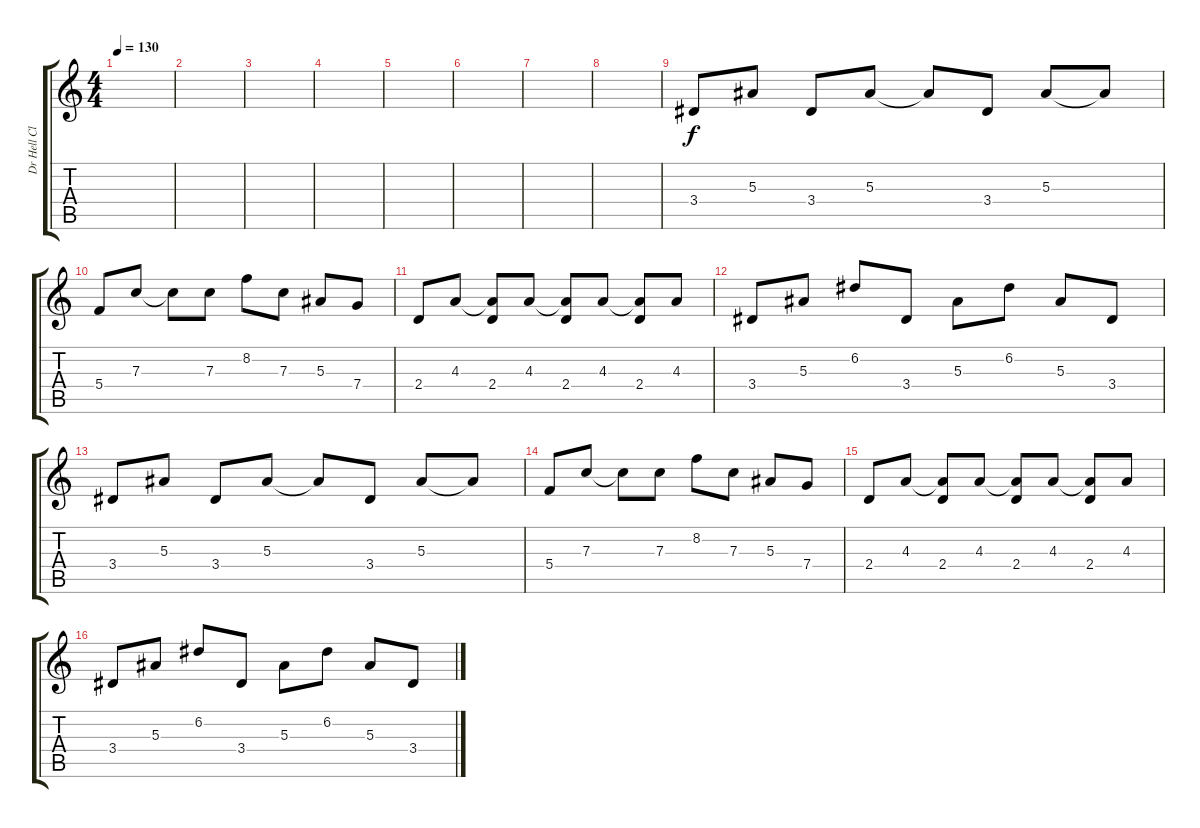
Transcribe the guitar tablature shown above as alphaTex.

\track ("Dr Hell Cl." "Dr Hell Cl") {instrument electricguitarjazz}
\staff {score tabs}
\tuning (D4 A3 F3 C3 G2 C2) {hide}
\ts (4 4)
\tempo 130
\clef g2
\ks c
|
|
|
|
|
|
|
|
3.4.8 5.3.8 3.4.8 5.3.8 5.3{t}.8 3.4.8 5.3.8 5.3{t}.8 |
5.4.8 7.3.8 7.3{t}.8 7.3.8 8.2.8 7.3.8 5.3.8 7.4.8 |
2.4.8 4.3.8 (4.3{t} 2.4).8 4.3.8 (4.3{t} 2.4).8 4.3.8 (4.3{t} 2.4).8 4.3.8 |
3.4.8 5.3.8 6.2.8 3.4.8 5.3.8 6.2.8 5.3.8 3.4.8 |
3.4.8 5.3.8 3.4.8 5.3.8 5.3{t}.8 3.4.8 5.3.8 5.3{t}.8 |
5.4.8 7.3.8 7.3{t}.8 7.3.8 8.2.8 7.3.8 5.3.8 7.4.8 |
2.4.8 4.3.8 (4.3{t} 2.4).8 4.3.8 (4.3{t} 2.4).8 4.3.8 (4.3{t} 2.4).8 4.3.8 |
3.4.8 5.3.8 6.2.8 3.4.8 5.3.8 6.2.8 5.3.8 3.4.8
